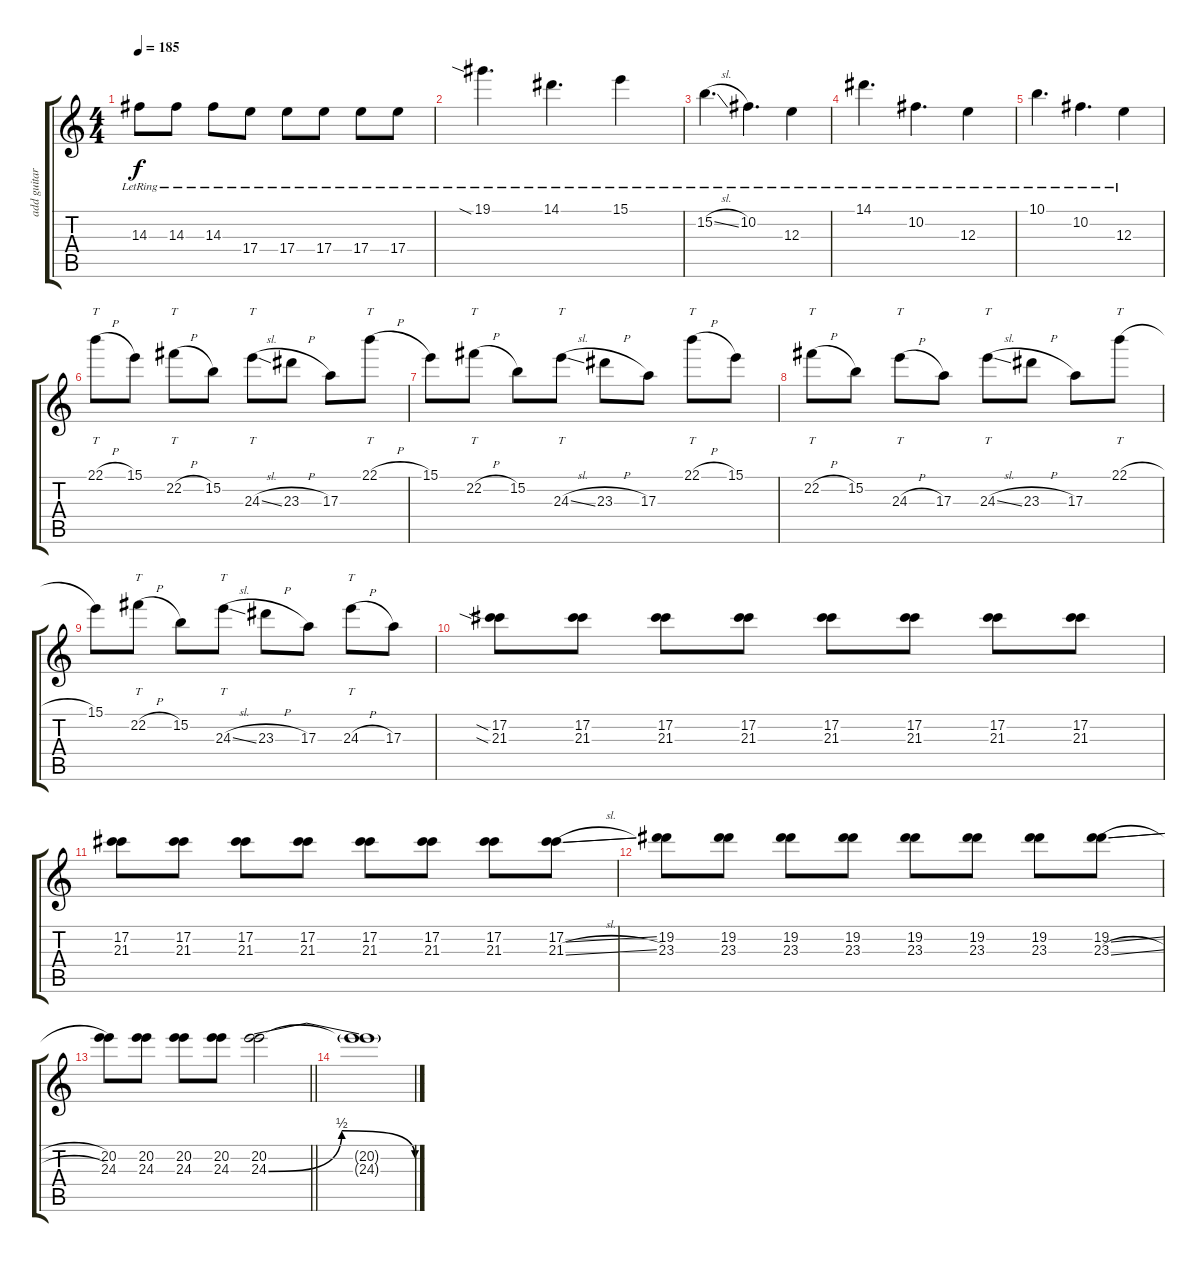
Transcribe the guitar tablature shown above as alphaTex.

\track ("add guitar" "add guitar") {instrument distortionguitar}
\staff {score tabs}
\tuning (Db4 Ab3 E3 B2 Gb2 B1) {hide}
\ts (4 4)
\tempo 185
\clef g2
\ks c
14.3{lr}.8{dy f} 14.3{lr}.8 14.3{lr}.8 17.4{lr}.8 17.4{lr}.8 17.4{lr}.8 17.4{lr}.8 17.4{lr}.8 |
19.1{sia lr}.4{d} 14.1{lr}.4{d} 15.1{lr}.4 |
15.2{sl lr}.4{d} 10.2{lr}.4{d} 12.3{lr}.4 |
14.1{lr}.4{d} 10.2{lr}.4{d} 12.3{lr}.4 |
10.1{lr}.4{d} 10.2{lr}.4{d} 12.3{lr}.4 |
22.1{h}.8{tt} 15.1.8 22.2{h}.8{tt} 15.2.8 24.3{sl}.8{tt} 23.3{h}.8 17.3.8 22.1{h}.8{tt} |
15.1.8 22.2{h}.8{tt} 15.2.8 24.3{sl}.8{tt} 23.3{h}.8 17.3.8 22.1{h}.8{tt} 15.1.8 |
22.2{h}.8{tt} 15.2.8 24.3{h}.8{tt} 17.3.8 24.3{sl}.8{tt} 23.3{h}.8 17.3.8 22.1{h}.8{tt} |
15.1.8 22.2{h}.8{tt} 15.2.8 24.3{sl}.8{tt} 23.3{h}.8 17.3.8 24.3{h}.8{tt} 17.3.8 |
(17.2{sia} 21.3{sia}).8 (17.2 21.3).8 (17.2 21.3).8 (17.2 21.3).8 (17.2 21.3).8 (17.2 21.3).8 (17.2 21.3).8 (17.2 21.3).8 |
(17.2 21.3).8 (17.2 21.3).8 (17.2 21.3).8 (17.2 21.3).8 (17.2 21.3).8 (17.2 21.3).8 (17.2 21.3).8 (17.2{sl} 21.3{sl}).8 |
(19.2 23.3).8 (19.2 23.3).8 (19.2 23.3).8 (19.2 23.3).8 (19.2 23.3).8 (19.2 23.3).8 (19.2 23.3).8 (19.2{sl} 23.3{sl}).8 |
\barLineRight lightlight
(20.2 24.3).8 (20.2 24.3).8 (20.2 24.3).8 (20.2 24.3).8 (20.2 24.3{be (bendrelease 0 0 16 2 30 2 60 0)}).2 |
(20.2{t} 24.3{t}).1
